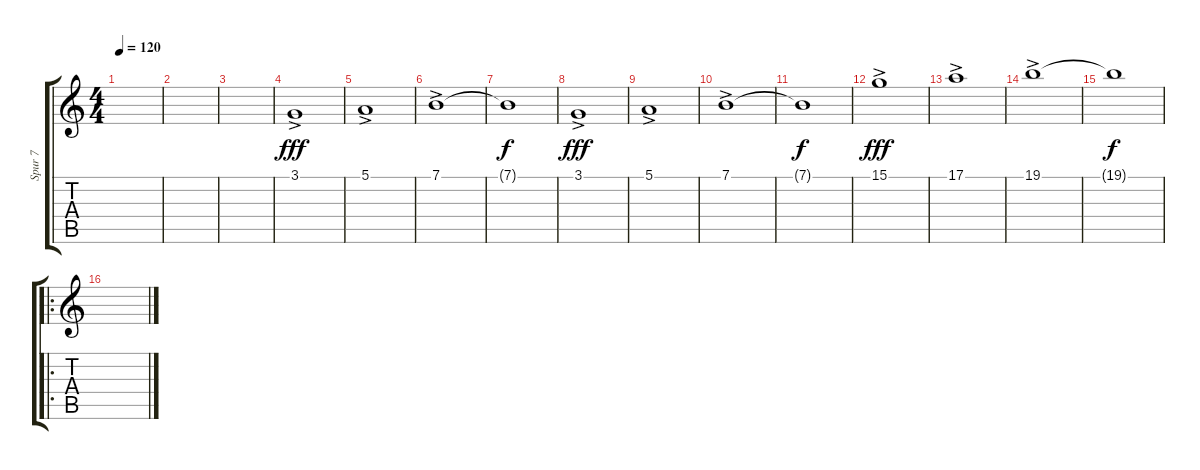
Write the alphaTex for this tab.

\track ("Spur 7" "Spur 7") {instrument pad4choir}
\staff {score tabs}
\tuning (E4 B3 G3 D3 A2 E2) {hide}
\ts (4 4)
\tempo 120
\clef g2
\ks c
|
|
|
3.1{ac}.1{dy fff} |
5.1{ac}.1 |
7.1{ac}.1 |
7.1{t}.1{dy f} |
3.1{ac}.1{dy fff} |
5.1{ac}.1 |
7.1{ac}.1 |
7.1{t}.1{dy f} |
15.1{ac}.1{dy fff} |
17.1{ac}.1 |
19.1{ac}.1 |
19.1{t}.1{dy f} |
\ro
